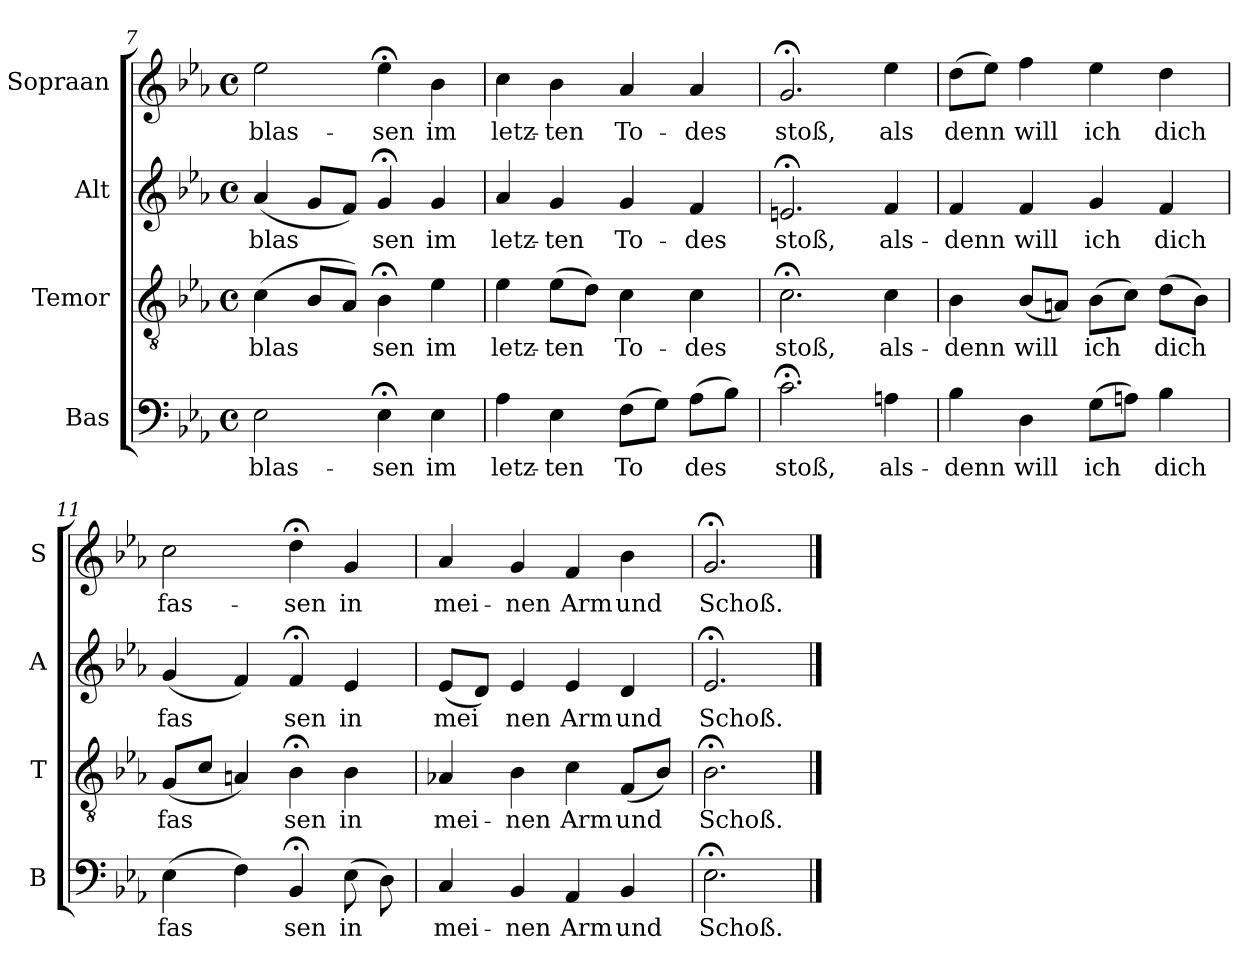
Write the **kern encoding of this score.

**kern	**text	**kern	**text	**kern	**text	**kern	**text
*part4	*part4	*part3	*part3	*part2	*part2	*part1	*part1
*staff4	*staff4	*staff3	*staff3	*staff2	*staff2	*staff1	*staff1
*I"Bas	*	*I"Temor	*	*I"Alt	*	*I"Sopraan	*
*I'B	*	*I'T	*	*I'A	*	*I'S	*
*clefF4	*	*clefGv2	*	*clefG2	*	*clefG2	*
*k[b-e-a-]	*	*k[b-e-a-]	*	*k[b-e-a-]	*	*k[b-e-a-]	*
*E-:	*	*E-:	*	*E-:	*	*E-:	*
*M4/4	*	*M4/4	*	*M4/4	*	*M4/4	*
*met(c)	*	*met(c)	*	*met(c)	*	*met(c)	*
=7	=7	=7	=7	=7	=7	=7	=7
!	!LO:LY:b	!	!LO:LY:b	!	!LO:LY:b	!	!LO:LY:b
2E-	-blas-	(<4c	-blas	(<4a-	-blas	2ee-	-blas-
.	.	8B-L	.	8gL	.	.	.
.	.	8A-J)	.	8fJ)	.	.	.
!	!LO:LY:b	!	!LO:LY:b	!	!LO:LY:b	!	!LO:LY:b
4E-;<	-sen	4B-;<	sen	4g;<	sen	4ee-;<	-sen
!	!LO:LY:b	!	!LO:LY:b	!	!LO:LY:b	!	!LO:LY:b
4E-	im	4e-	im	4g	im	4b-	im
=8	=8	=8	=8	=8	=8	=8	=8
!	!LO:LY:b	!	!LO:LY:b	!	!LO:LY:b	!	!LO:LY:b
4A-	letz-	4e-	letz-	4a-	letz-	4cc	letz-
!	!LO:LY:b	!	!LO:LY:b	!	!LO:LY:b	!	!LO:LY:b
4E-	-ten	(>8e-L	-ten	4g	-ten	4b-	-ten
.	.	8dJ)	.	.	.	.	.
!	!LO:LY:b	!	!LO:LY:b	!	!LO:LY:b	!	!LO:LY:b
(>8FL	To	4c	To-	4g	To-	4a-	To-
8GJ)	.	.	.	.	.	.	.
!	!LO:LY:b	!	!LO:LY:b	!	!LO:LY:b	!	!LO:LY:b
(>8A-L	des	4c	-des	4f	-des	4a-	-des
8B-J)	.	.	.	.	.	.	.
=9	=9	=9	=9	=9	=9	=9	=9
!	!LO:LY:b	!	!LO:LY:b	!	!LO:LY:b	!	!LO:LY:b
2.c;<	stoß,	2.c;<	stoß,	2.en;<	stoß,	2.g;<	stoß,
!	!LO:LY:b	!	!LO:LY:b	!	!LO:LY:b	!	!LO:LY:b
4An	als-	4c	als-	4f	als-	4ee-	als
=10	=10	=10	=10	=10	=10	=10	=10
!	!LO:LY:b	!	!LO:LY:b	!	!LO:LY:b	!	!LO:LY:b
4B-	-denn	4B-	-denn	4f	-denn	(>8ddL	denn
.	.	.	.	.	.	8ee-J)	.
!	!LO:LY:b	!	!LO:LY:b	!	!LO:LY:b	!	!LO:LY:b
4D	will	(<8B-L	will	4f	will	4ff	will
.	.	8AnJ)	.	.	.	.	.
!	!LO:LY:b	!	!LO:LY:b	!	!LO:LY:b	!	!LO:LY:b
(>8GL	ich	(>8B-L	ich	4g	ich	4ee-	ich
8AnJ)	.	8cJ)	.	.	.	.	.
!	!LO:LY:b	!	!LO:LY:b	!	!LO:LY:b	!	!LO:LY:b
4B-	dich	(>8dL	dich	4f	dich	4dd	dich
.	.	8B-J)	.	.	.	.	.
=11	=11	=11	=11	=11	=11	=11	=11
!	!LO:LY:b	!	!LO:LY:b	!	!LO:LY:b	!	!LO:LY:b
(>4E-	fas	(<8GL	fas	(<4g	fas	2cc	fas-
.	.	8cJ	.	.	.	.	.
4F)	.	4An)	.	4f)	.	.	.
!	!LO:LY:b	!	!LO:LY:b	!	!LO:LY:b	!	!LO:LY:b
4BB-;<	sen	4B-;<	sen	4f;<	sen	4dd;<	-sen
!	!LO:LY:b	!	!LO:LY:b	!	!LO:LY:b	!	!LO:LY:b
(>8E-	in	4B-	in	4e-	in	4g	in
8D)	.	.	.	.	.	.	.
=12	=12	=12	=12	=12	=12	=12	=12
!	!LO:LY:b	!	!LO:LY:b	!	!LO:LY:b	!	!LO:LY:b
4C	mei-	4A-X	mei-	(<8e-L	mei	4a-	mei-
.	.	.	.	8dJ)	.	.	.
!	!LO:LY:b	!	!LO:LY:b	!	!LO:LY:b	!	!LO:LY:b
4BB-	-nen	4B-	-nen	4e-	nen	4g	-nen
!	!LO:LY:b	!	!LO:LY:b	!	!LO:LY:b	!	!LO:LY:b
4AA-	Arm	4c	Arm	4e-	Arm	4f	Arm
!	!LO:LY:b	!	!LO:LY:b	!	!LO:LY:b	!	!LO:LY:b
4BB-	und	(<8FL	und	4d	und	4b-	und
.	.	8B-J)	.	.	.	.	.
=13	=13	=13	=13	=13	=13	=13	=13
!	!LO:LY:b	!	!LO:LY:b	!	!LO:LY:b	!	!LO:LY:b
2.E-;<	Schoß.	2.B-;<	Schoß.	2.e-;<	Schoß.	2.g;<	Schoß.
==	==	==	==	==	==	==	==
*-	*-	*-	*-	*-	*-	*-	*-
